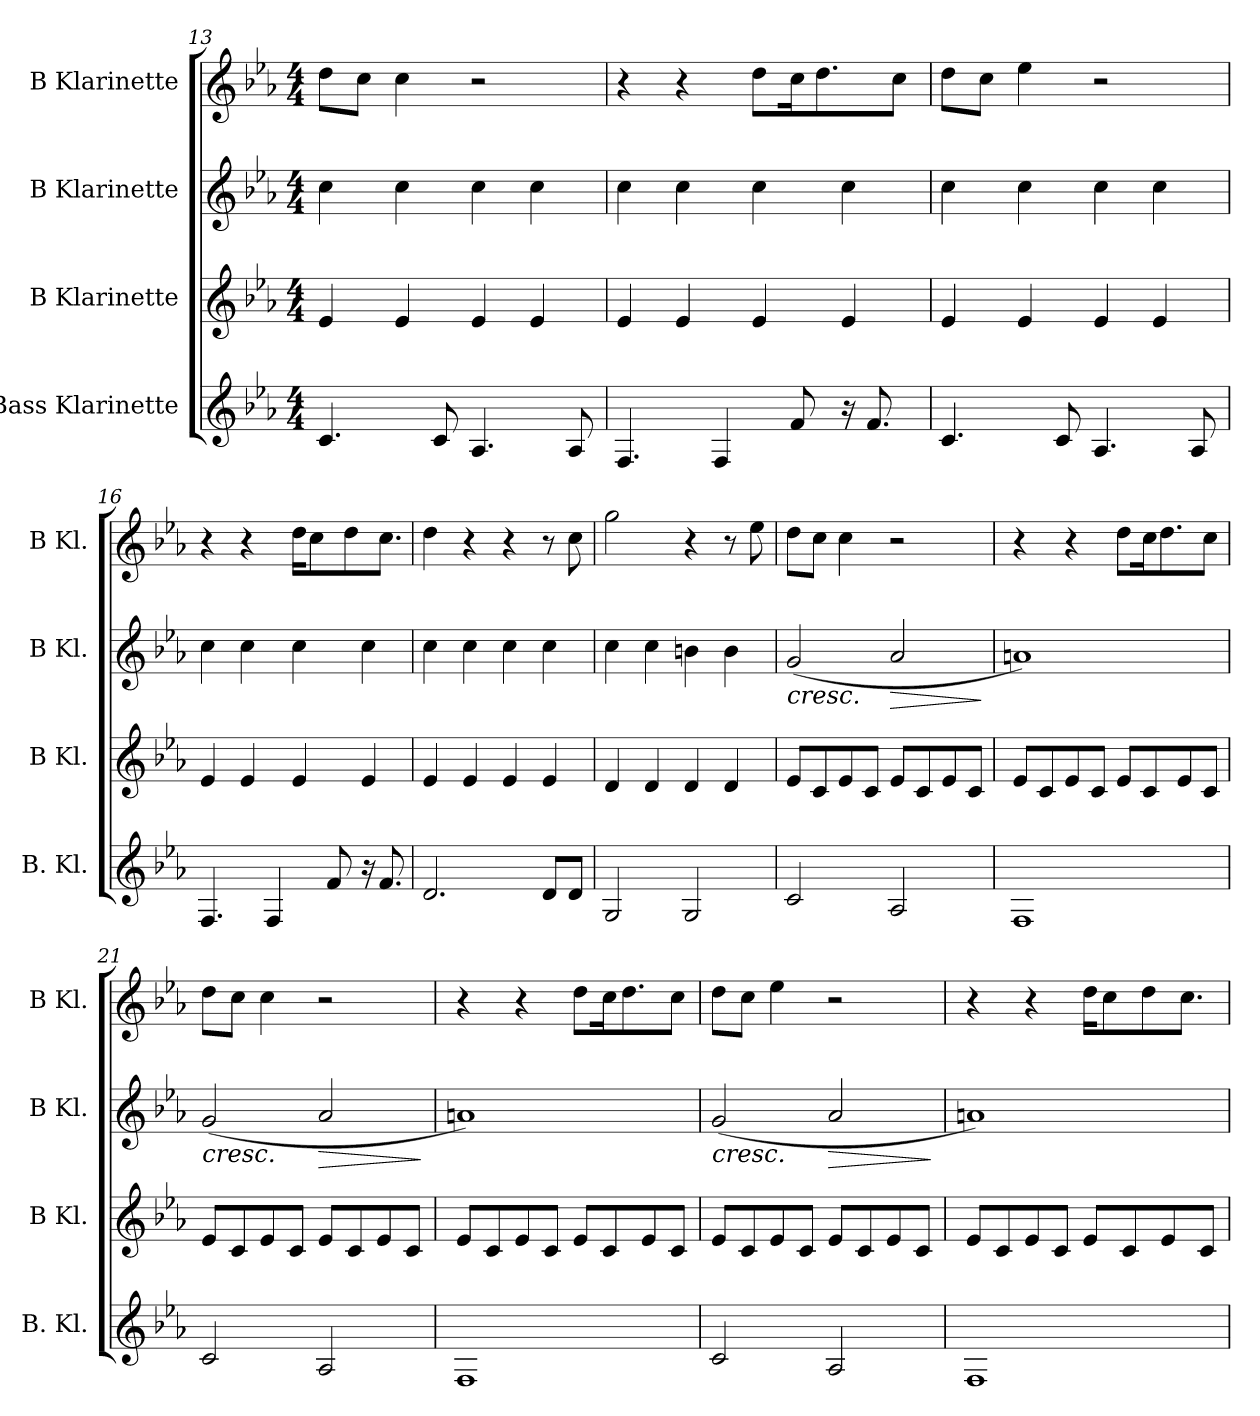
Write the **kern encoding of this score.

**kern	**kern	**kern	**dynam	**kern
*part4	*part3	*part2	*part2	*part1
*staff4	*staff3	*staff2	*staff2	*staff1
*I"Bass Klarinette	*I"B Klarinette	*I"B Klarinette	*	*I"B Klarinette
*I'B. Kl.	*I'B Kl.	*I'B Kl.	*	*I'B Kl.
*clefG2	*clefG2	*clefG2	*	*clefG2
*ITrd1c2	*ITrd1c2	*ITrd1c2	*	*ITrd1c2
*k[b-e-a-d-g-]	*k[b-e-a-d-g-]	*k[b-e-a-d-g-]	*	*k[b-e-a-d-g-]
*M4/4	*M4/4	*M4/4	*	*M4/4
=13	=13	=13	=13	=13
4.B-/	4d-/	4b-\	.	8cc\L
.	.	.	.	8b-\J
.	4d-/	4b-\	.	4b-\
8B-/	.	.	.	.
4.G-/	4d-/	4b-\	.	2r
.	4d-/	4b-\	.	.
8G-/	.	.	.	.
=14	=14	=14	=14	=14
4.E-/	4d-/	4b-\	.	4r
.	4d-/	4b-\	.	4r
4E-/	.	.	.	.
.	4d-/	4b-\	.	8cc\L
8e-/	.	.	.	16b-\K
.	.	.	.	8.cc\
16r	4d-/	4b-\	.	.
8.e-/	.	.	.	.
.	.	.	.	8b-\J
=15	=15	=15	=15	=15
4.B-/	4d-/	4b-\	.	8cc\L
.	.	.	.	8b-\J
.	4d-/	4b-\	.	4dd-\
8B-/	.	.	.	.
4.G-/	4d-/	4b-\	.	2r
.	4d-/	4b-\	.	.
8G-/	.	.	.	.
=16	=16	=16	=16	=16
4.E-/	4d-/	4b-\	.	4r
.	4d-/	4b-\	.	4r
4E-/	.	.	.	.
.	4d-/	4b-\	.	16cc\KL
.	.	.	.	8b-\
8e-/	.	.	.	.
.	.	.	.	8cc\
16r	4d-/	4b-\	.	.
8.e-/	.	.	.	8.b-\J
!!LO:PB:g=z
=17	=17	=17	=17	=17
2.c/	4d-/	4b-\	.	4cc\
.	4d-/	4b-\	.	4r
.	4d-/	4b-\	.	4r
8c/L	4d-/	4b-\	.	8r
8c/J	.	.	.	8b-\
=18	=18	=18	=18	=18
2F/	4c/	4b-\	.	2ff\
.	4c/	4b-\	.	.
2F/	4c/	4an\	.	4r
.	4c/	4a\	.	8r
.	.	.	.	8dd-\
=19	=19	=19	=19	=19
!	!	!	!LO:HP:b	!
2B-/	8d-/L	(2f/	<	8cc\L
.	8B-/	.	.	8b-\J
.	8d-/	.	.	4b-\
.	8B-/J	.	.	.
!	!	!	!LO:HP:b	!
2G-/	8d-/L	2g-/	>	2r
.	8B-/	.	.	.
.	8d-/	.	.	.
.	8B-/J	.	.	.
.	.	.	[ ]	.
=20	=20	=20	=20	=20
1E-	8d-/L	1gn)	.	4r
.	8B-/	.	.	.
.	8d-/	.	.	4r
.	8B-/J	.	.	.
.	8d-/L	.	.	8cc\L
.	8B-/	.	.	16b-\K
.	.	.	.	8.cc\
.	8d-/	.	.	.
.	8B-/J	.	.	8b-\J
=21	=21	=21	=21	=21
!	!	!	!LO:HP:b	!
2B-/	8d-/L	(2f/	<	8cc\L
.	8B-/	.	.	8b-\J
.	8d-/	.	.	4b-\
.	8B-/J	.	.	.
!	!	!	!LO:HP:b	!
2G-/	8d-/L	2g-/	>	2r
.	8B-/	.	.	.
.	8d-/	.	.	.
.	8B-/J	.	.	.
.	.	.	[ ]	.
=22	=22	=22	=22	=22
1E-	8d-/L	1gn)	.	4r
.	8B-/	.	.	.
.	8d-/	.	.	4r
.	8B-/J	.	.	.
.	8d-/L	.	.	8cc\L
.	8B-/	.	.	16b-\K
.	.	.	.	8.cc\
.	8d-/	.	.	.
.	8B-/J	.	.	8b-\J
!!LO:LB:g=z
=23	=23	=23	=23	=23
!	!	!	!LO:HP:b	!
2B-/	8d-/L	(2f/	<	8cc\L
.	8B-/	.	.	8b-\J
.	8d-/	.	.	4dd-\
.	8B-/J	.	.	.
!	!	!	!LO:HP:b	!
2G-/	8d-/L	2g-/	>	2r
.	8B-/	.	.	.
.	8d-/	.	.	.
.	8B-/J	.	.	.
.	.	.	[ ]	.
=24	=24	=24	=24	=24
1E-	8d-/L	1gn)	.	4r
.	8B-/	.	.	.
.	8d-/	.	.	4r
.	8B-/J	.	.	.
.	8d-/L	.	.	16cc\KL
.	.	.	.	8b-\
.	8B-/	.	.	.
.	.	.	.	8cc\
.	8d-/	.	.	.
.	.	.	.	8.b-\J
.	8B-/J	.	.	.
=	=	=	=	=
*-	*-	*-	*-	*-
